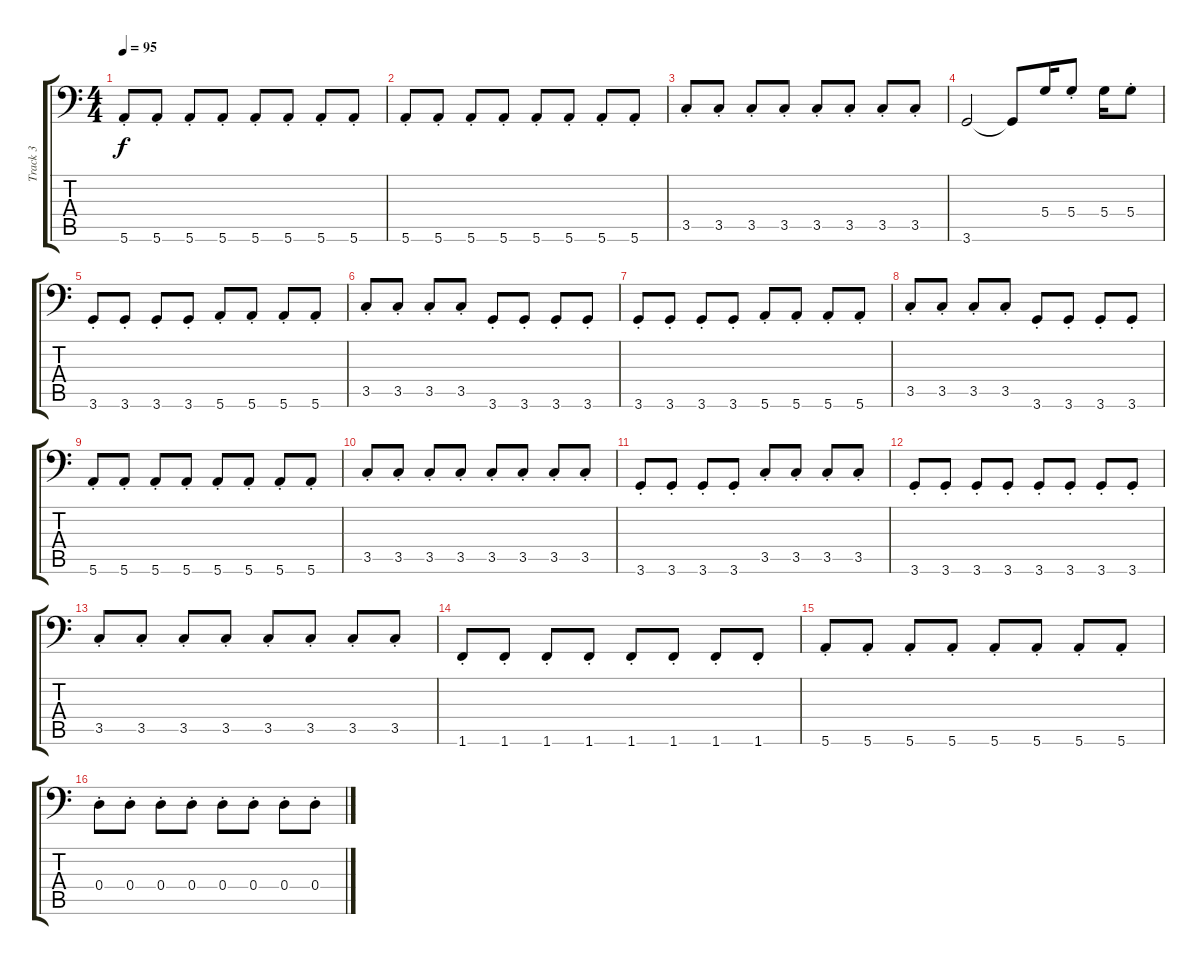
\track ("Track 3" "Track 3") {instrument slapbass1}
\staff {score tabs}
\tuning (E3 B2 G2 D2 A1 E1) {hide}
\ts (4 4)
\tempo 95
\clef f4
\ks c
5.6{st}.8{dy f instrument slapbass1} 5.6{st}.8 5.6{st}.8 5.6{st}.8 5.6{st}.8 5.6{st}.8 5.6{st}.8 5.6{st}.8 |
5.6{st}.8 5.6{st}.8 5.6{st}.8 5.6{st}.8 5.6{st}.8 5.6{st}.8 5.6{st}.8 5.6{st}.8 |
3.5{st}.8 3.5{st}.8 3.5{st}.8 3.5{st}.8 3.5{st}.8 3.5{st}.8 3.5{st}.8 3.5{st}.8 |
3.6.2 3.6{t}.8 5.4.16 5.4{st}.8 5.4.16 5.4{st}.8 |
3.6{st}.8 3.6{st}.8 3.6{st}.8 3.6{st}.8 5.6{st}.8 5.6{st}.8 5.6{st}.8 5.6{st}.8 |
3.5{st}.8 3.5{st}.8 3.5{st}.8 3.5{st}.8 3.6{st}.8 3.6{st}.8 3.6{st}.8 3.6{st}.8 |
3.6{st}.8 3.6{st}.8 3.6{st}.8 3.6{st}.8 5.6{st}.8 5.6{st}.8 5.6{st}.8 5.6{st}.8 |
3.5{st}.8 3.5{st}.8 3.5{st}.8 3.5{st}.8 3.6{st}.8 3.6{st}.8 3.6{st}.8 3.6{st}.8 |
5.6{st}.8 5.6{st}.8 5.6{st}.8 5.6{st}.8 5.6{st}.8 5.6{st}.8 5.6{st}.8 5.6{st}.8 |
3.5{st}.8 3.5{st}.8 3.5{st}.8 3.5{st}.8 3.5{st}.8 3.5{st}.8 3.5{st}.8 3.5{st}.8 |
3.6{st}.8 3.6{st}.8 3.6{st}.8 3.6{st}.8 3.5{st}.8 3.5{st}.8 3.5{st}.8 3.5{st}.8 |
3.6{st}.8 3.6{st}.8 3.6{st}.8 3.6{st}.8 3.6{st}.8 3.6{st}.8 3.6{st}.8 3.6{st}.8 |
3.5{st}.8 3.5{st}.8 3.5{st}.8 3.5{st}.8 3.5{st}.8 3.5{st}.8 3.5{st}.8 3.5{st}.8 |
1.6{st}.8 1.6{st}.8 1.6{st}.8 1.6{st}.8 1.6{st}.8 1.6{st}.8 1.6{st}.8 1.6{st}.8 |
5.6{st}.8 5.6{st}.8 5.6{st}.8 5.6{st}.8 5.6{st}.8 5.6{st}.8 5.6{st}.8 5.6{st}.8 |
0.4{st}.8 0.4{st}.8 0.4{st}.8 0.4{st}.8 0.4{st}.8 0.4{st}.8 0.4{st}.8 0.4{st}.8
